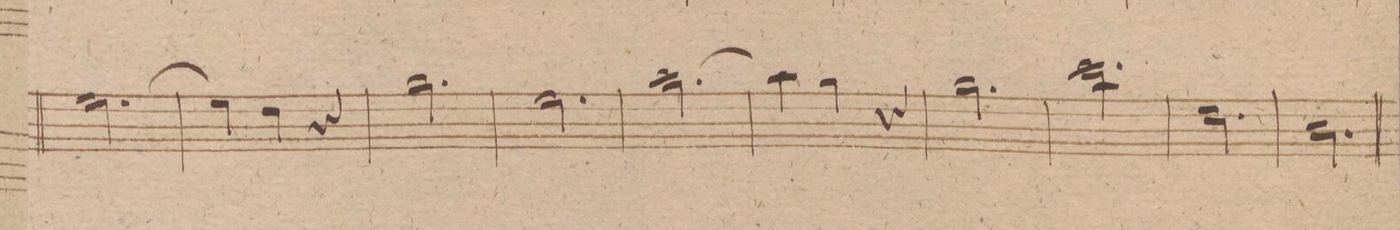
**kern	**dynam
*I"Flauto 2do	*
*clefG2	*
*k[f#]	*
*met(c|)	*
*M3/4	*
[2.ee\	.
=213	=213
4ee\]	.
4dd\	.
4r	.
=214	=214
2.gg\	.
=215	=215
2.ee\	.
=216	=216
[2.aa\	.
=217	=217
4aa\]	.
4gg\	.
4r	.
=218	=218
2.gg\	.
=219	=219
2.ccc\	.
=220	=220
2.dd\	.
=221	=221
2.b\	.
=222	=222
*-	*-
